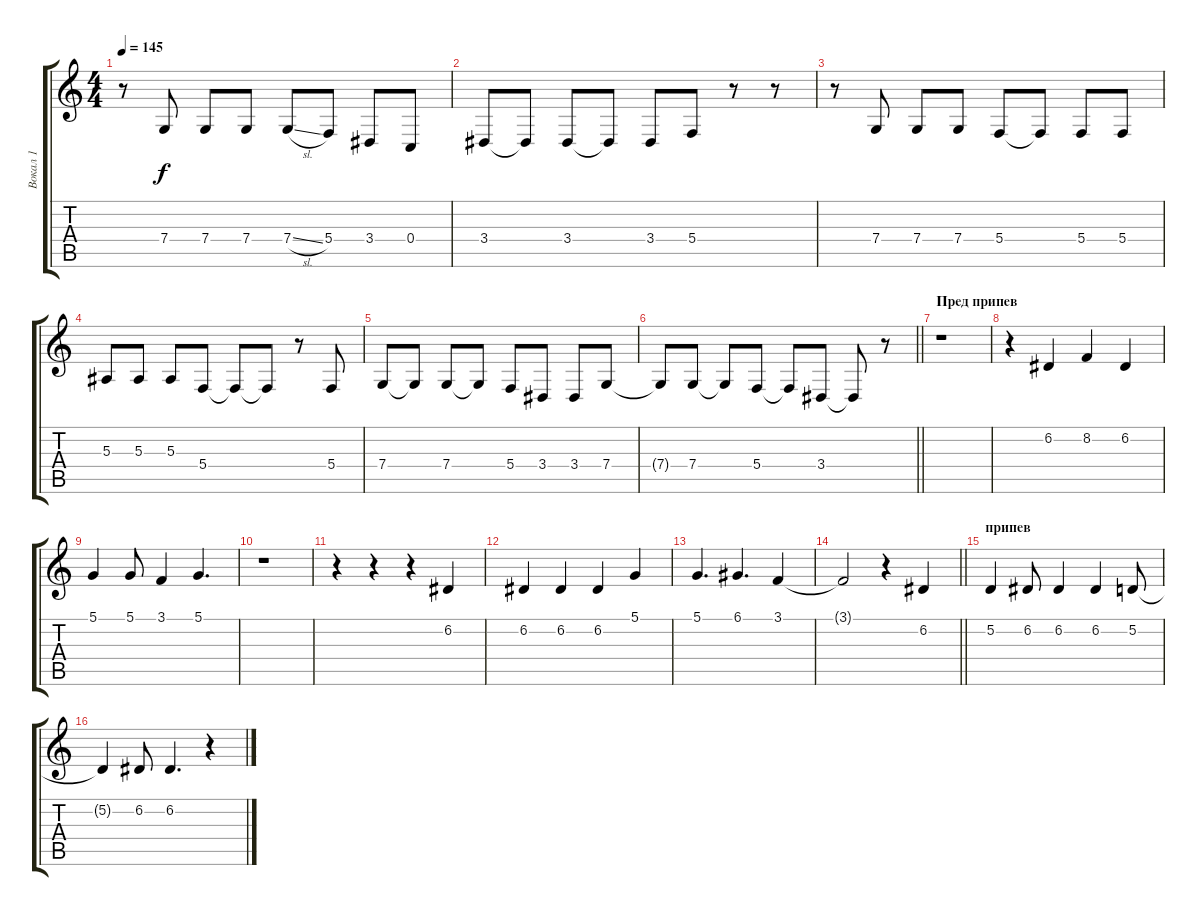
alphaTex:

\track ("Вокал 1" "Вокал 1") {instrument englishhorn}
\staff {score tabs}
\tuning (D4 A3 F3 C3 G2 D2) {hide}
\ts (4 4)
\tempo 145
\clef g2
\ks c
r.8{dy f} 7.4.8 7.4.8 7.4.8 7.4{sl}.8 5.4.8 3.4.8 0.4.8 |
3.4.8 3.4{t}.8 3.4.8 3.4{t}.8 3.4.8 5.4.8 r.8 r.8 |
r.8 7.4.8 7.4.8 7.4.8 5.4.8 5.4{t}.8 5.4.8 5.4.8 |
5.3.8 5.3.8 5.3.8 5.4.8 5.4{t}.8 5.4{t}.8 r.8 5.4.8 |
7.4.8 7.4{t}.8 7.4.8 7.4{t}.8 5.4.8 3.4.8 3.4.8 7.4.8 |
\barLineRight lightlight
7.4{t}.8 7.4.8 7.4{t}.8 5.4.8 5.4{t}.8 3.4.8 3.4{t}.8 r.8 |
\section ("" "Пред припев")
r.1 |
r.4 6.2.4 8.2.4 6.2.4 |
5.1.4 5.1.8 3.1.4 5.1.4{d} |
r.1 |
r.4 r.4 r.4 6.2.4 |
6.2.4 6.2.4 6.2.4 5.1.4 |
5.1.4{d} 6.1.4{d} 3.1.4 |
\barLineRight lightlight
3.1{t}.2 r.4 6.2.4 |
\section ("" "припев")
5.2.4 6.2.8 6.2.4 6.2.4 5.2.8 |
5.2{t}.4 6.2.8 6.2.4{d} r.4
